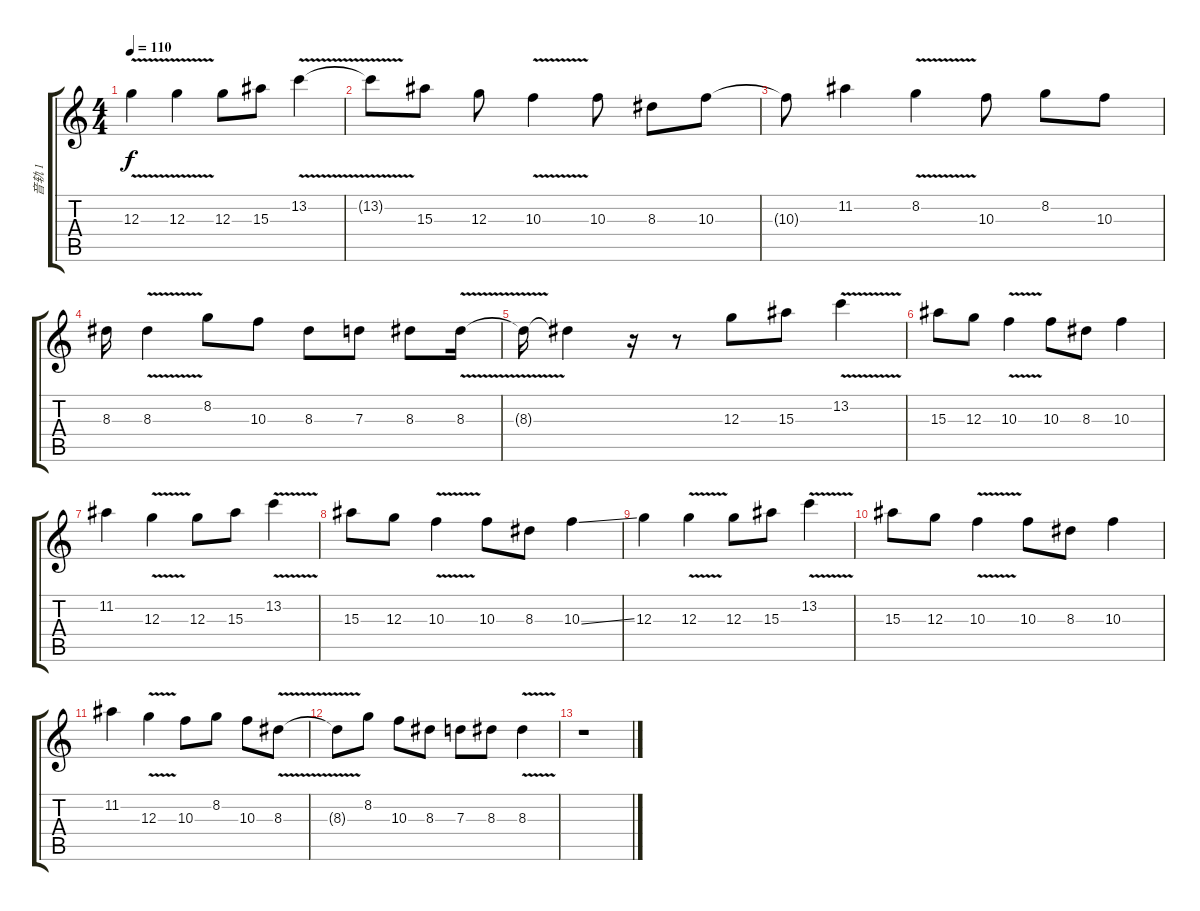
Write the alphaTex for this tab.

\track ("音轨 1" "音轨 1") {instrument distortionguitar}
\staff {score tabs}
\tuning (E4 B3 G3 D3 A2 E2) {hide}
\ts (4 4)
\tempo 110
\clef g2
\ks c
12.3{v}.4{dy f} 12.3{v}.4 12.3.8 15.3.8 13.2{v}.4 |
13.2{t}.8 15.3.8 12.3.8 10.3{v}.4 10.3.8 8.3.8 10.3.8 |
10.3{t}.8 11.2.4 8.2{v}.4 10.3.8 8.2.8 10.3.8 |
8.3.16 8.3{v}.4 8.2.8 10.3.8 8.3.8 7.3.8 8.3.8 8.3{v}.16 |
8.3{t}.16 8.3{t}.4 r.16 r.8 12.3.8 15.3.8 13.2{v}.4 |
15.3.8 12.3.8 10.3{v}.4 10.3.8 8.3.8 10.3.4 |
11.2.4 12.3{v}.4 12.3.8 15.3.8 13.2{v}.4 |
15.3.8 12.3.8 10.3{v}.4 10.3.8 8.3.8 10.3{ss}.4 |
12.3.4 12.3{v}.4 12.3.8 15.3.8 13.2{v}.4 |
15.3.8 12.3.8 10.3{v}.4 10.3.8 8.3.8 10.3.4 |
11.2.4 12.3{v}.4 10.3.8 8.2.8 10.3.8 8.3{v}.8 |
8.3{t}.8 8.2.8 10.3.8 8.3.8 7.3.8 8.3.8 8.3{v}.4 |
r.1
